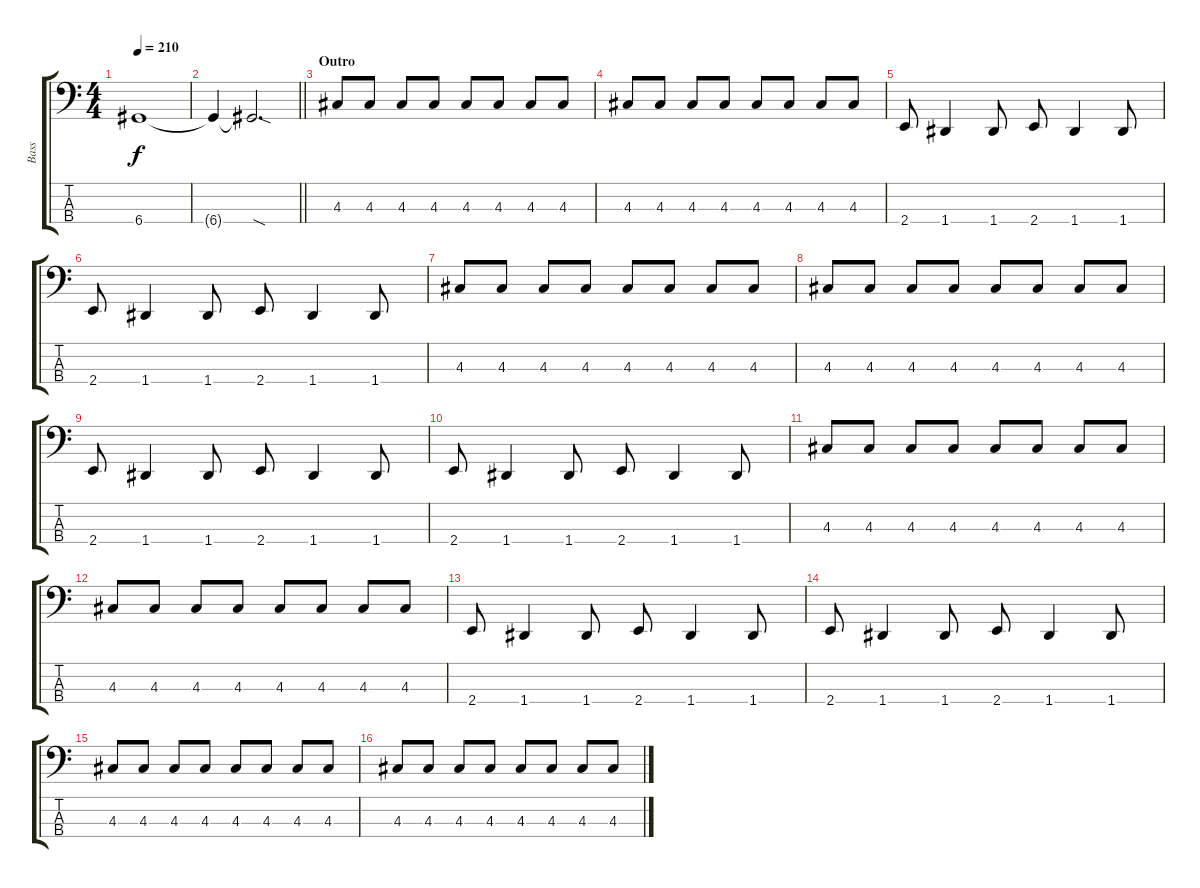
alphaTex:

\track ("Bass" "Bass") {instrument electricbasspick}
\staff {score tabs}
\tuning (G2 D2 A1 D1) {hide}
\ts (4 4)
\tempo 210
\clef f4
\ks c
6.4.1{dy f} |
\barLineRight lightlight
6.4{t}.4 6.4{sod t}.2{d} |
\section ("" "Outro")
4.3.8 4.3.8 4.3.8 4.3.8 4.3.8 4.3.8 4.3.8 4.3.8 |
4.3.8 4.3.8 4.3.8 4.3.8 4.3.8 4.3.8 4.3.8 4.3.8 |
2.4.8 1.4.4 1.4.8 2.4.8 1.4.4 1.4.8 |
2.4.8 1.4.4 1.4.8 2.4.8 1.4.4 1.4.8 |
4.3.8 4.3.8 4.3.8 4.3.8 4.3.8 4.3.8 4.3.8 4.3.8 |
4.3.8 4.3.8 4.3.8 4.3.8 4.3.8 4.3.8 4.3.8 4.3.8 |
2.4.8 1.4.4 1.4.8 2.4.8 1.4.4 1.4.8 |
2.4.8 1.4.4 1.4.8 2.4.8 1.4.4 1.4.8 |
4.3.8 4.3.8 4.3.8 4.3.8 4.3.8 4.3.8 4.3.8 4.3.8 |
4.3.8 4.3.8 4.3.8 4.3.8 4.3.8 4.3.8 4.3.8 4.3.8 |
2.4.8 1.4.4 1.4.8 2.4.8 1.4.4 1.4.8 |
2.4.8 1.4.4 1.4.8 2.4.8 1.4.4 1.4.8 |
4.3.8 4.3.8 4.3.8 4.3.8 4.3.8 4.3.8 4.3.8 4.3.8 |
4.3.8 4.3.8 4.3.8 4.3.8 4.3.8 4.3.8 4.3.8 4.3.8
